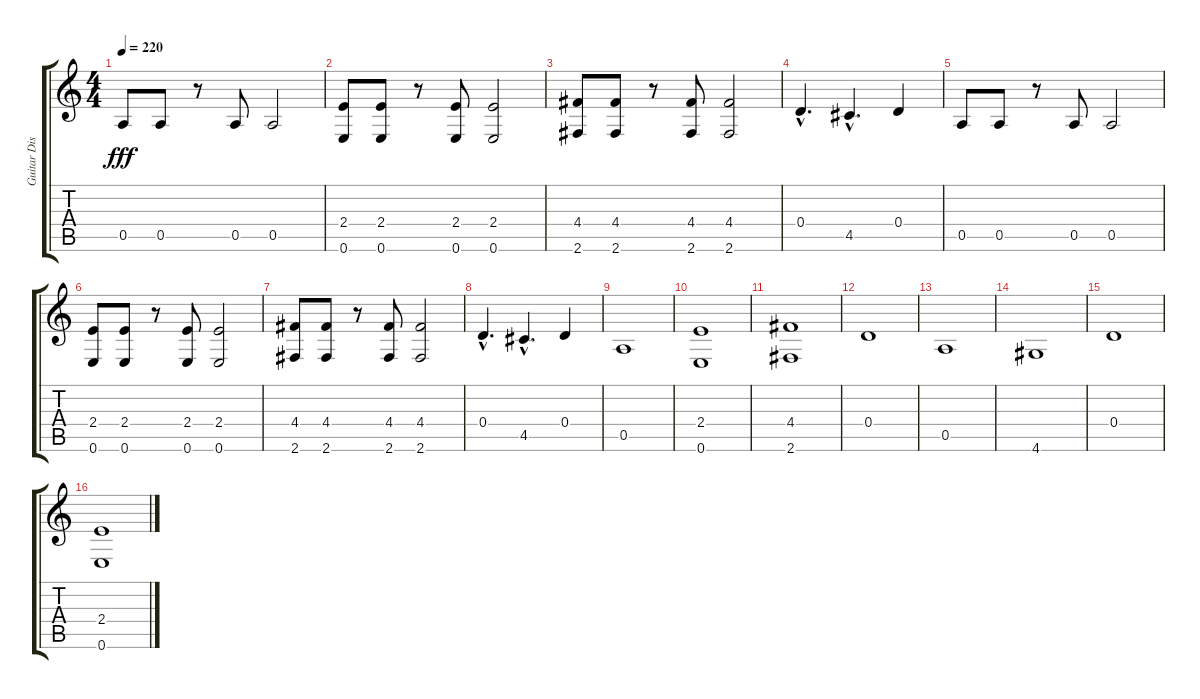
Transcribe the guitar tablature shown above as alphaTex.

\track ("Guitar Distorted" "Guitar Dis") {instrument distortionguitar}
\staff {score tabs}
\tuning (E4 B3 G3 D3 A2 E2) {hide}
\ts (4 4)
\tempo 220
\clef g2
\ks c
0.5.8{dy fff} 0.5.8 r.8 0.5.8 0.5.2 |
(2.4 0.6).8 (2.4 0.6).8 r.8 (2.4 0.6).8 (2.4 0.6).2 |
(4.4 2.6).8 (4.4 2.6).8 r.8 (4.4 2.6).8 (4.4 2.6).2 |
0.4{hac}.4{d} 4.5{hac}.4{d} 0.4.4 |
0.5.8 0.5.8 r.8 0.5.8 0.5.2 |
(2.4 0.6).8 (2.4 0.6).8 r.8 (2.4 0.6).8 (2.4 0.6).2 |
(4.4 2.6).8 (4.4 2.6).8 r.8 (4.4 2.6).8 (4.4 2.6).2 |
0.4{hac}.4{d} 4.5{hac}.4{d} 0.4.4 |
0.5.1 |
(2.4 0.6).1 |
(4.4 2.6).1 |
0.4.1 |
0.5.1 |
4.6.1 |
0.4.1 |
(2.4 0.6).1
